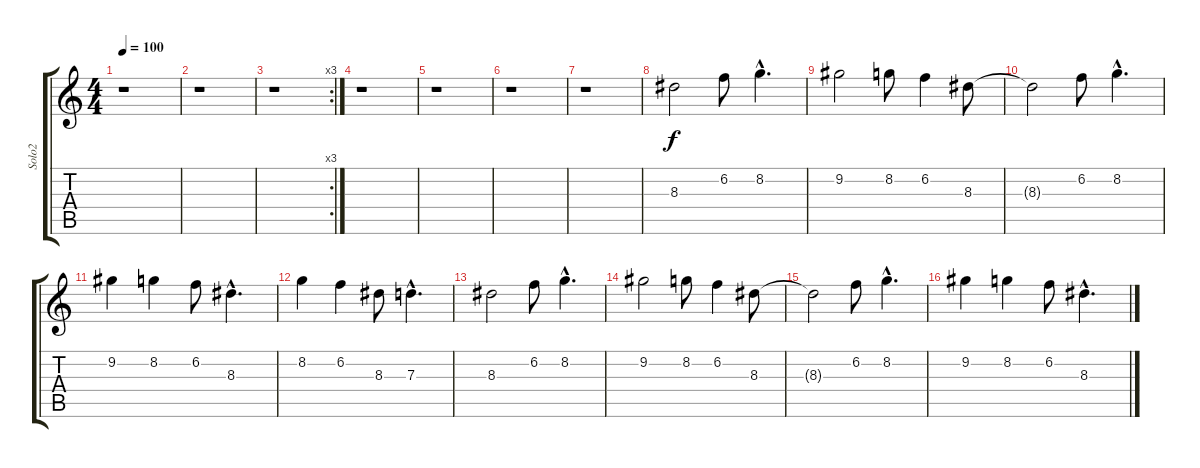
\track ("Solo2" "Solo2") {instrument distortionguitar}
\staff {score tabs}
\tuning (E4 B3 G3 D3 A2 E2) {hide}
\ts (4 4)
\tempo 100
\clef g2
\ks c
r.1{dy f} |
r.1 |
\rc 3
r.1 |
r.1 |
r.1 |
r.1 |
r.1 |
8.3.2 6.2.8 8.2{hac}.4{d} |
9.2.2 8.2.8 6.2.4 8.3.8 |
8.3{t}.2 6.2.8 8.2{hac}.4{d} |
9.2.4 8.2.4 6.2.8 8.3{hac}.4{d} |
8.2.4 6.2.4 8.3.8 7.3{hac}.4{d} |
8.3.2 6.2.8 8.2{hac}.4{d} |
9.2.2 8.2.8 6.2.4 8.3.8 |
8.3{t}.2 6.2.8 8.2{hac}.4{d} |
9.2.4 8.2.4 6.2.8 8.3{hac}.4{d}
